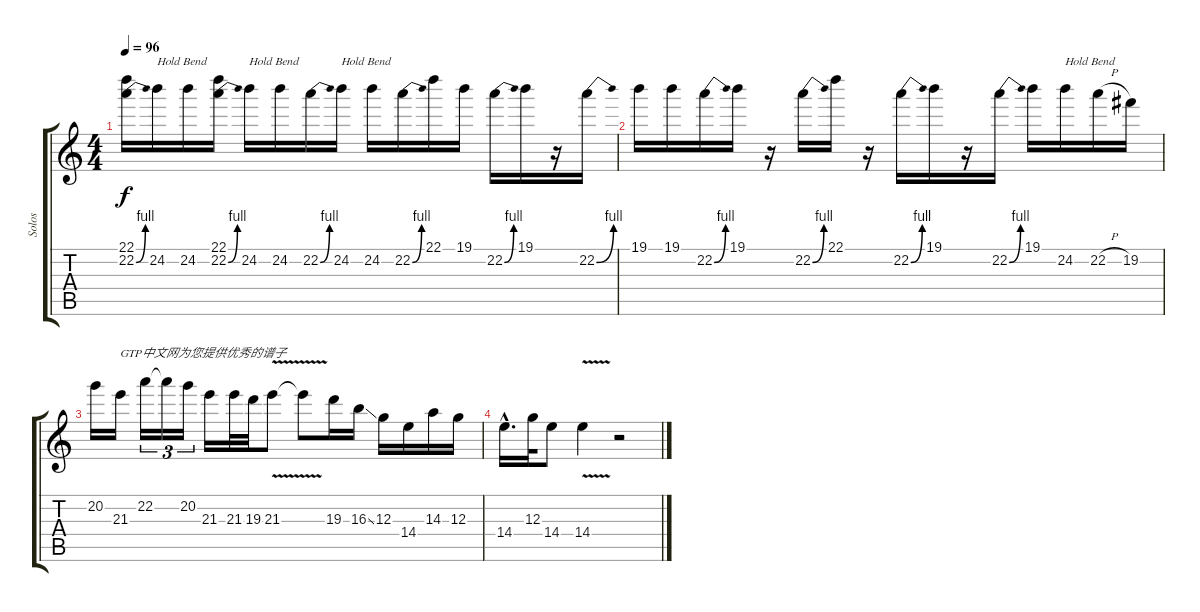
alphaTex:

\track ("Solos" "Solos") {instrument distortionguitar}
\staff {score tabs}
\tuning (E4 B3 G3 D3 A2 E2) {hide}
\ts (4 4)
\tempo 96
\clef g2
\ks c
(22.1 22.2{be (bend 0 0 60 4)}).16{dy f} 24.2.16{txt "Hold Bend"} 24.2.16 (22.1 22.2{be (bend 0 0 60 4)}).16 24.2.16{txt "Hold Bend"} 24.2.16 22.2{be (bend 0 0 60 4)}.16 24.2.16{txt "Hold Bend"} 24.2.16 22.2{be (bend 0 0 60 4)}.16 22.1.16 19.1.16 22.2{be (bend 0 0 60 4)}.16 19.1.16 r.16 22.2{be (bend 0 0 60 4)}.16 |
19.1.16 19.1.16 22.2{be (bend 0 0 60 4)}.16 19.1.16 r.16 22.2{be (bend 0 0 60 4)}.16 22.1.16 r.16 22.2{be (bend 0 0 60 4)}.16 19.1.16 r.16 22.2{be (bend 0 0 60 4)}.16 19.1.16 24.2.16{txt "Hold Bend"} 22.2{h}.16 19.2.16 |
20.2.16 21.3.16{txt "GTP中文网为您提供优秀的谱子"} 22.2.16{tu (3 2)} 22.2{t}.16{tu (3 2)} 20.2.16{tu (3 2)} 21.3.16 21.3.32 19.3.32 21.3{v}.8 21.3{t}.8 19.3.16 16.3{ss}.16 12.3.16 14.4.16 14.3.16 12.3.16 |
14.4{hac}.16{d} 12.3.32 14.4.8 14.4{v}.4 r.2
